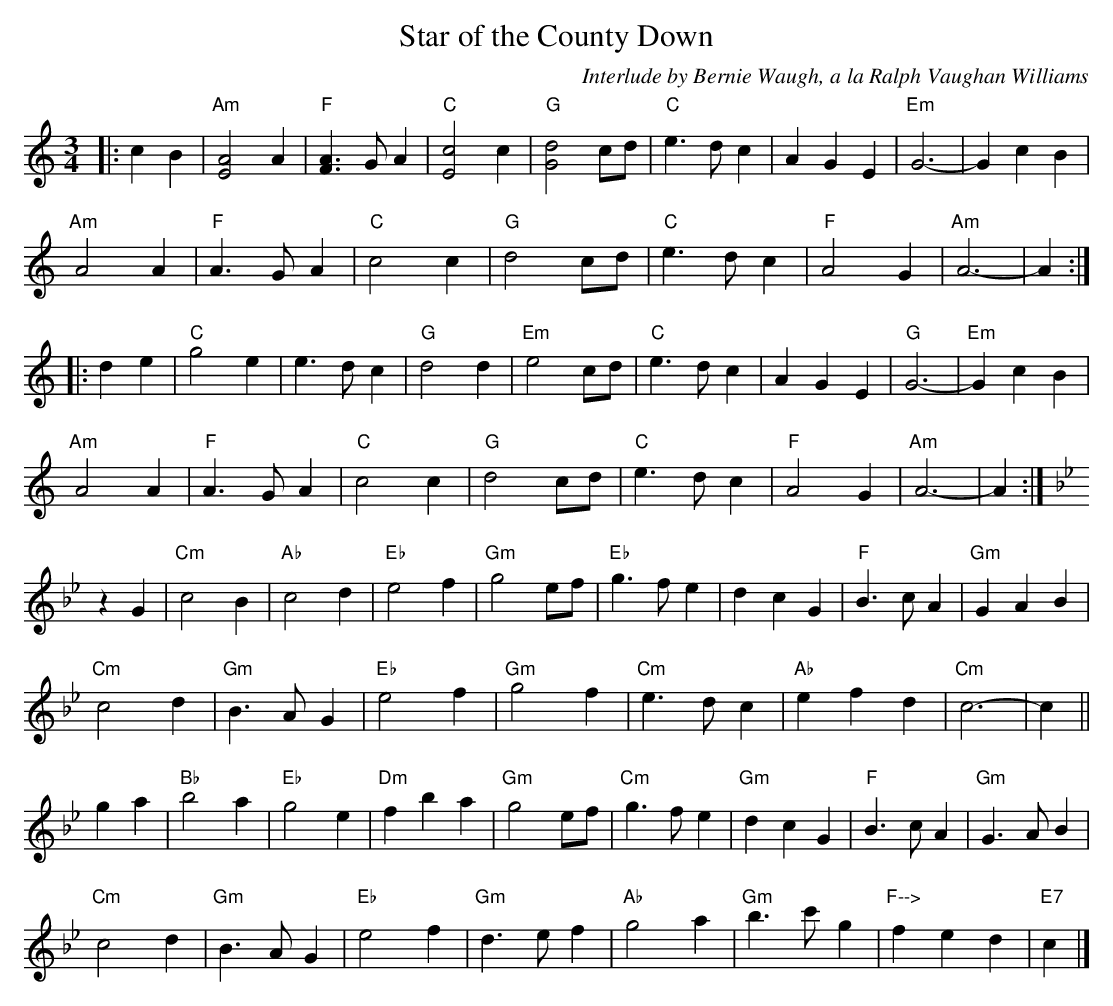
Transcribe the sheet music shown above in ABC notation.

X:1
T: Star of the County Down
C: Interlude by Bernie Waugh, a la Ralph Vaughan Williams
M: 3/4
L: 1/4
K: Am
|:cB|\
"Am"[E2A2]A|"F"[FA]>GA|"C"[E2c2]c|"G"[G2d2]c/d/|\
"C"e>dc|AGE|"Em"G3-|GcB|
"Am"A2A|"F"A>GA|"C"c2c|"G"d2c/d/|\
"C"e>dc|"F"A2G|"Am"A3-|A:|
|:de|\
"C"g2e|e>dc|"G"d2d|"Em"e2c/d/|\
"C"e>dc|AGE|"G"G3-|"Em"GcB|
"Am"A2A|"F"A>GA|"C"c2c|"G"d2c/d/|\
"C"e>dc|"F"A2G|"Am"A3-|A:|
K: C Dorian
zG|\
"Cm"c2B|"Ab"c2d|"Eb"e2f|"Gm"g2e/f/|\
"Eb"g>fe|dcG|"F"B>cA|"Gm"GAB|
"Cm"c2d|"Gm"B>AG|"Eb"e2f|"Gm"g2f|\
"Cm"e>dc|"Ab"efd|"Cm"c3-|c||
ga|\
"Bb"b2a|"Eb"g2e|"Dm"fba|"Gm"g2e/f/|\
"Cm"g>fe|"Gm"dcG|"F"B>cA|"Gm"G>AB|
"Cm"c2d|"Gm"B>AG|"Eb"e2f|"Gm"d>ef|\
"Ab"g2a|"Gm"b>c'g|"F-->"fed|"E7"c|]
